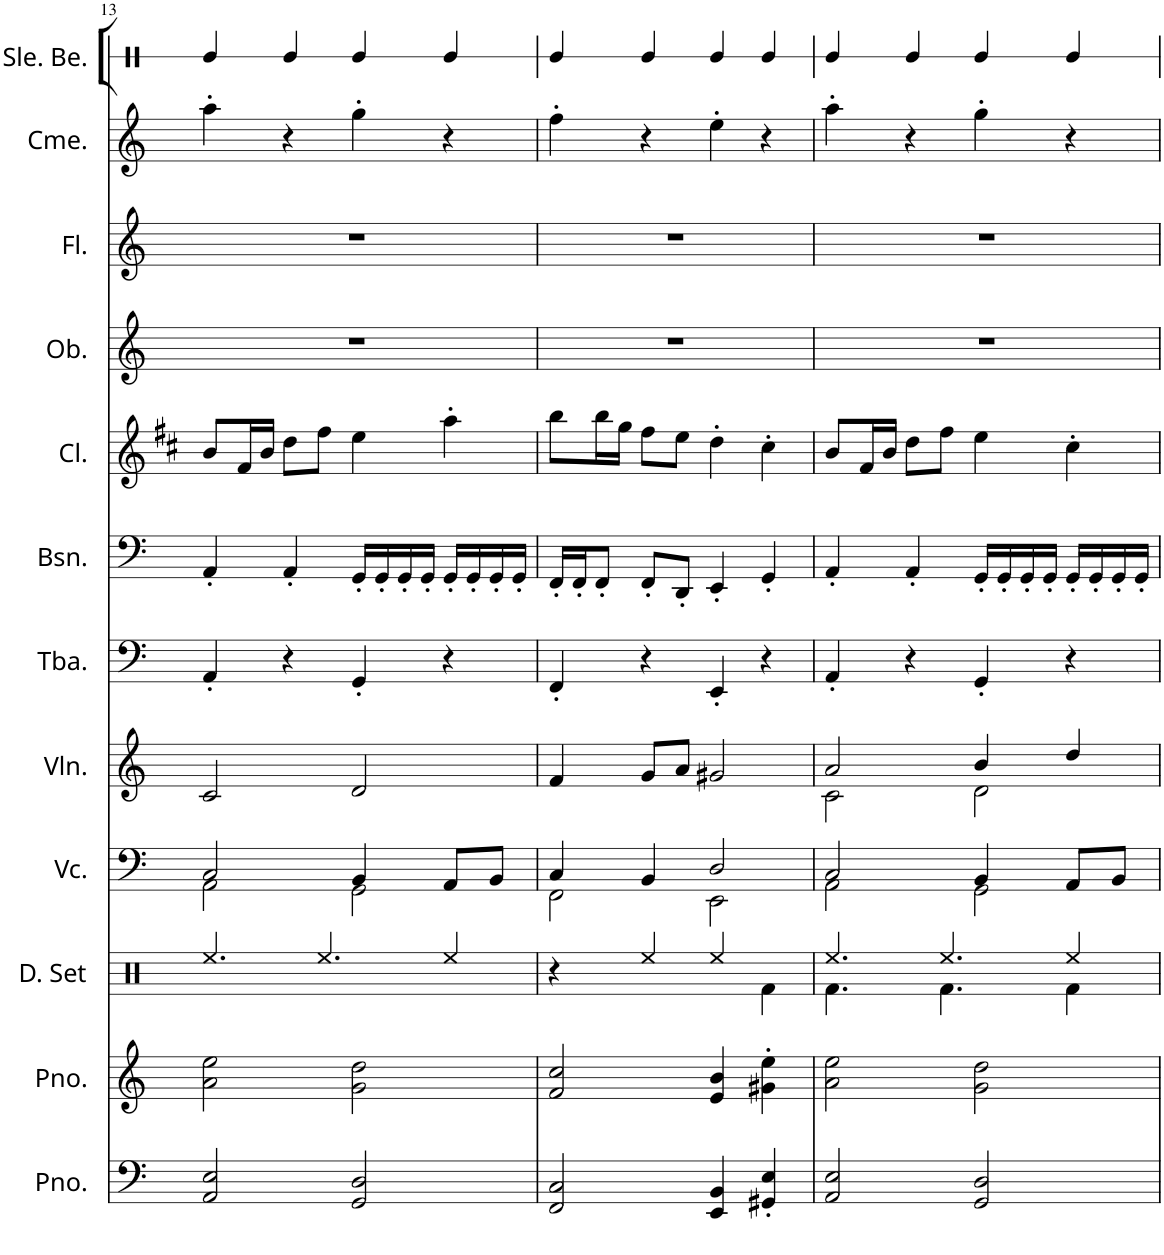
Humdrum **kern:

**kern	**kern	**kern	**kern	**kern	**kern	**kern	**kern	**kern	**kern	**kern	**kern
*part12	*part11	*part10	*part9	*part8	*part7	*part6	*part5	*part4	*part3	*part2	*part1
*staff12	*staff11	*staff10	*staff9	*staff8	*staff7	*staff6	*staff5	*staff4	*staff3	*staff2	*staff1
*I"Piano	*I"Piano	*I"Drumset	*I"Violoncello	*I"Violin	*I"Tuba	*I"Bassoon	*I"Clarinet	*I"Oboe	*I"Flute	*I"Chimes	*I"Sleigh Bells
*I'Pno.	*I'Pno.	*I'D. Set	*I'Vc.	*I'Vln.	*I'Tba.	*I'Bsn.	*I'Cl.	*I'Ob.	*I'Fl.	*I'Cme.	*I'Sle. Be.
!!LO:PB:g=z
*clefF4	*clefG2	*clefX	*clefF4	*clefG2	*clefF4	*clefF4	*clefG2	*clefG2	*clefG2	*clefG2	*clefX
*	*	*	*	*	*	*	*ITrd1c2	*	*	*	*
*k[]	*k[]	*k[]	*k[]	*k[]	*k[]	*k[]	*k[f#c#]	*k[]	*k[]	*k[]	*k[]
*M4/4	*M4/4	*M4/4	*M4/4	*M4/4	*M4/4	*M4/4	*M4/4	*M4/4	*M4/4	*M4/4	*M4/4
=13	=13	=13	=13	=13	=13	=13	=13	=13	=13	=13	=13
*	*	*	*^	*	*	*	*	*	*	*	*
2AA/ 2E/	2a\ 2ee\	4.Ree/	2C/	2AA\	2c/	4AA'/	4AA'/	8b/L	1r	1r	4aa'\	4Re/
.	.	.	.	.	.	.	.	16f#/L	.	.	.	.
.	.	.	.	.	.	.	.	16b/JJ	.	.	.	.
.	.	.	.	.	.	4r	4AA'/	8dd\L	.	.	4r	4Re/
.	.	4.Ree/	.	.	.	.	.	8ff#\J	.	.	.	.
2GG/ 2D/	2g\ 2dd\	.	4BB/	2GG\	2d/	4GG'/	16GG'/LL	4ee\	.	.	4gg'\	4Re/
.	.	.	.	.	.	.	16GG'/	.	.	.	.	.
.	.	.	.	.	.	.	16GG'/	.	.	.	.	.
.	.	.	.	.	.	.	16GG'/JJ	.	.	.	.	.
.	.	4Ree/	8AA/L	.	.	4r	16GG'/LL	4aa'\	.	.	4r	4Re/
.	.	.	.	.	.	.	16GG'/	.	.	.	.	.
.	.	.	8BB/J	.	.	.	16GG'/	.	.	.	.	.
.	.	.	.	.	.	.	16GG'/JJ	.	.	.	.	.
=14	=14	=14	=14	=14	=14	=14	=14	=14	=14	=14	=14	=14
2FF/ 2C/	2f/ 2cc/	4r	4C/	2FF\	4f/	4FF'/	16FF'/LL	8bb\L	1r	1r	4ff'\	4Re/
.	.	.	.	.	.	.	16FF'/J	.	.	.	.	.
.	.	.	.	.	.	.	8FF'/J	16bb\L	.	.	.	.
.	.	.	.	.	.	.	.	16gg\JJ	.	.	.	.
.	.	4Ree/	4BB/	.	8g/L	4r	8FF'/L	8ff#\L	.	.	4r	4Re/
.	.	.	.	.	8a/J	.	8DD'/J	8ee\J	.	.	.	.
4EE/ 4BB/	4e/ 4b/	4Ree/	2D/	2EE\	2g#X/	4EE'/	4EE'/	4dd'\	.	.	4ee'\	4Re/
4GG#X/' 4E/'	4g#X\' 4ee\'	4Rf\	.	.	.	4r	4GG'/	4cc#'\	.	.	4r	4Re/
=15	=15	=15	=15	=15	=15	=15	=15	=15	=15	=15	=15	=15
*	*	*^	*	*	*^	*	*	*	*	*	*	*
2AA/ 2E/	2a\ 2ee\	4.Ree/	4.Rf\	2C/	2AA\	2a/	2c\	4AA'/	4AA'/	8b/L	1r	1r	4aa'\	4Re/
.	.	.	.	.	.	.	.	.	.	16f#/L	.	.	.	.
.	.	.	.	.	.	.	.	.	.	16b/JJ	.	.	.	.
.	.	.	.	.	.	.	.	4r	4AA'/	8dd\L	.	.	4r	4Re/
.	.	4.Ree/	4.Rf\	.	.	.	.	.	.	8ff#\J	.	.	.	.
2GG/ 2D/	2g\ 2dd\	.	.	4BB/	2GG\	4b/	2d\	4GG'/	16GG'/LL	4ee\	.	.	4gg'\	4Re/
.	.	.	.	.	.	.	.	.	16GG'/	.	.	.	.	.
.	.	.	.	.	.	.	.	.	16GG'/	.	.	.	.	.
.	.	.	.	.	.	.	.	.	16GG'/JJ	.	.	.	.	.
.	.	4Ree/	4Rf\	8AA/L	.	4dd/	.	4r	16GG'/LL	4cc#'\	.	.	4r	4Re/
.	.	.	.	.	.	.	.	.	16GG'/	.	.	.	.	.
.	.	.	.	8BB/J	.	.	.	.	16GG'/	.	.	.	.	.
.	.	.	.	.	.	.	.	.	16GG'/JJ	.	.	.	.	.
*	*	*v	*v	*	*	*v	*v	*	*	*	*	*	*	*
*	*	*	*v	*v	*	*	*	*	*	*	*	*
=	=	=	=	=	=	=	=	=	=	=	=
*-	*-	*-	*-	*-	*-	*-	*-	*-	*-	*-	*-
